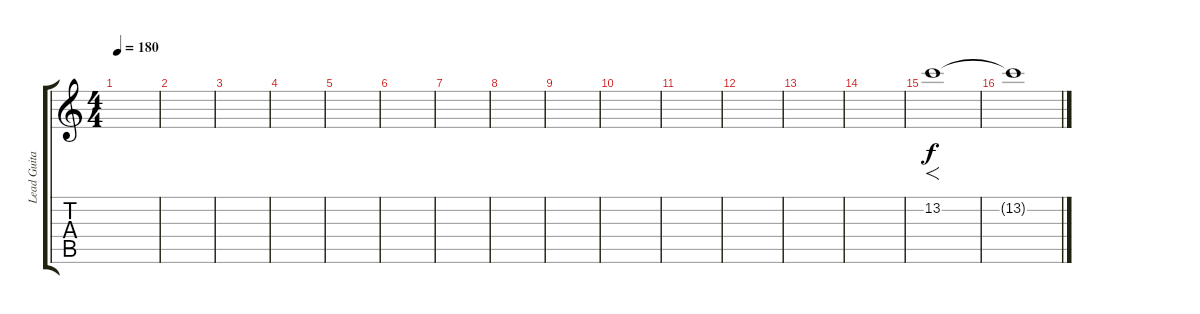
\track ("Lead Guitar" "Lead Guita") {instrument distortionguitar}
\staff {score tabs}
\tuning (E4 B3 G3 D3 A2 E2) {hide}
\ts (4 4)
\tempo 180
\clef g2
\ks c
|
|
|
|
|
|
|
|
|
|
|
|
|
|
13.2.1{f} |
13.2{t}.1
